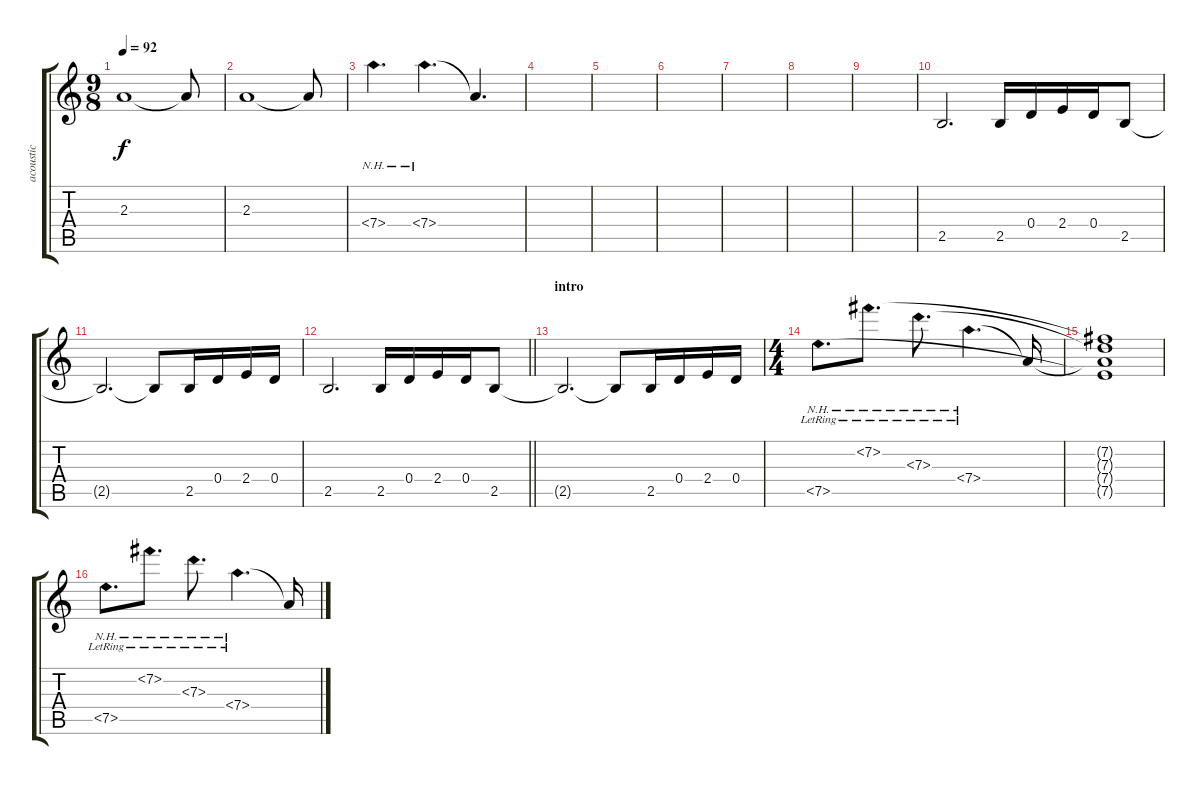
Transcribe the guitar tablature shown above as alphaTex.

\track ("acoustic" "acoustic") {instrument acousticguitarsteel}
\staff {score tabs}
\tuning (E4 B3 G3 D3 A2 D2) {hide}
\ts (9 8)
\tempo 92
\clef g2
\ks c
2.3.1{dy f} 2.3{t}.8 |
2.3.1 2.3{t}.8 |
7.4{nh}.4{d} 7.4{nh}.4{d} 7.4{t}.4{d} |
|
|
|
|
|
|
2.5.2{d} 2.5.16 0.4.16 2.4.16 0.4.16 2.5.8 |
2.5{t}.2{d} 2.5{t}.8 2.5.16 0.4.16 2.4.16 0.4.16 |
\barLineRight lightlight
2.5.2{d} 2.5.16 0.4.16 2.4.16 0.4.16 2.5.8 |
\section ("" "intro")
2.5{t}.2{d volume 8} 2.5{t}.8 2.5.16 0.4.16 2.4.16 0.4.16 |
\ts (4 4)
7.5{nh lr}.8{d volume 10} 7.2{nh lr}.8{d} 7.3{nh lr}.8{d} 7.4{nh lr}.4{d} 7.4{t}.16 |
(7.2{t} 7.3{t} 7.4{t} 7.5{t}).1 |
7.5{nh lr}.8{d volume 10} 7.2{nh lr}.8{d} 7.3{nh lr}.8{d} 7.4{nh lr}.4{d} 7.4{t}.16
